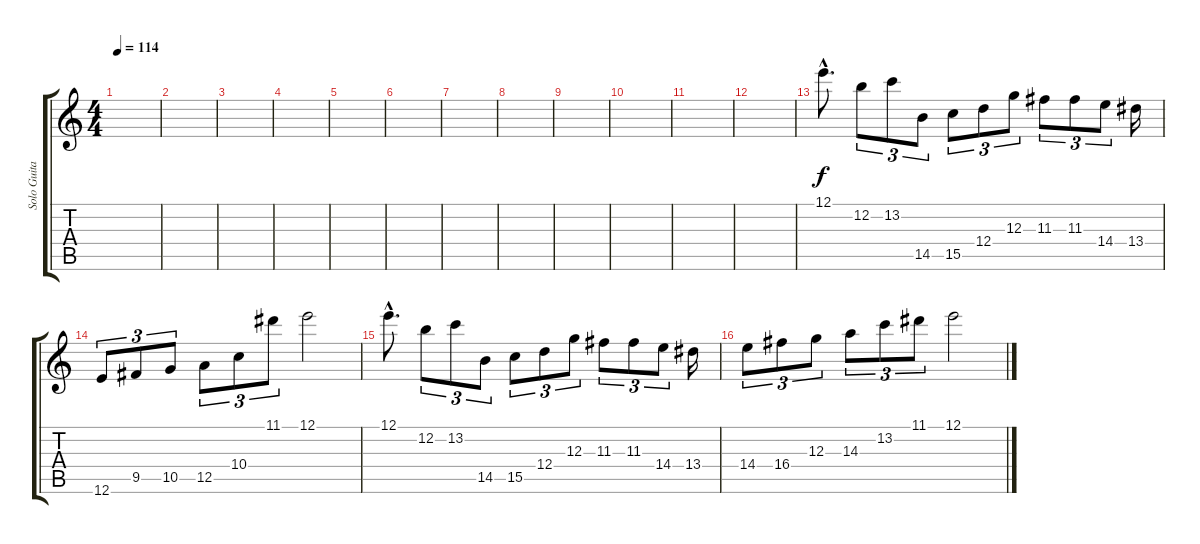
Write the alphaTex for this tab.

\track ("Solo Guitar" "Solo Guita") {instrument distortionguitar}
\staff {score tabs}
\tuning (E4 B3 G3 D3 A2 E2) {hide}
\ts (4 4)
\tempo 114
\clef g2
\ks c
|
|
|
|
|
|
|
|
|
|
|
|
12.1{hac}.8{d} 12.2.8{tu (3 2)} 13.2.8{tu (3 2)} 14.5.8{tu (3 2)} 15.5.8{tu (3 2)} 12.4.8{tu (3 2)} 12.3.8{tu (3 2)} 11.3.8{tu (3 2)} 11.3.8{tu (3 2)} 14.4.8{tu (3 2)} 13.4.16 |
12.6.8{tu (3 2)} 9.5.8{tu (3 2)} 10.5.8{tu (3 2)} 12.5.8{tu (3 2)} 10.4.8{tu (3 2)} 11.1.8{tu (3 2)} 12.1.2 |
12.1{hac}.8{d} 12.2.8{tu (3 2)} 13.2.8{tu (3 2)} 14.5.8{tu (3 2)} 15.5.8{tu (3 2)} 12.4.8{tu (3 2)} 12.3.8{tu (3 2)} 11.3.8{tu (3 2)} 11.3.8{tu (3 2)} 14.4.8{tu (3 2)} 13.4.16 |
14.4.8{tu (3 2)} 16.4.8{tu (3 2)} 12.3.8{tu (3 2)} 14.3.8{tu (3 2)} 13.2.8{tu (3 2)} 11.1.8{tu (3 2)} 12.1.2
